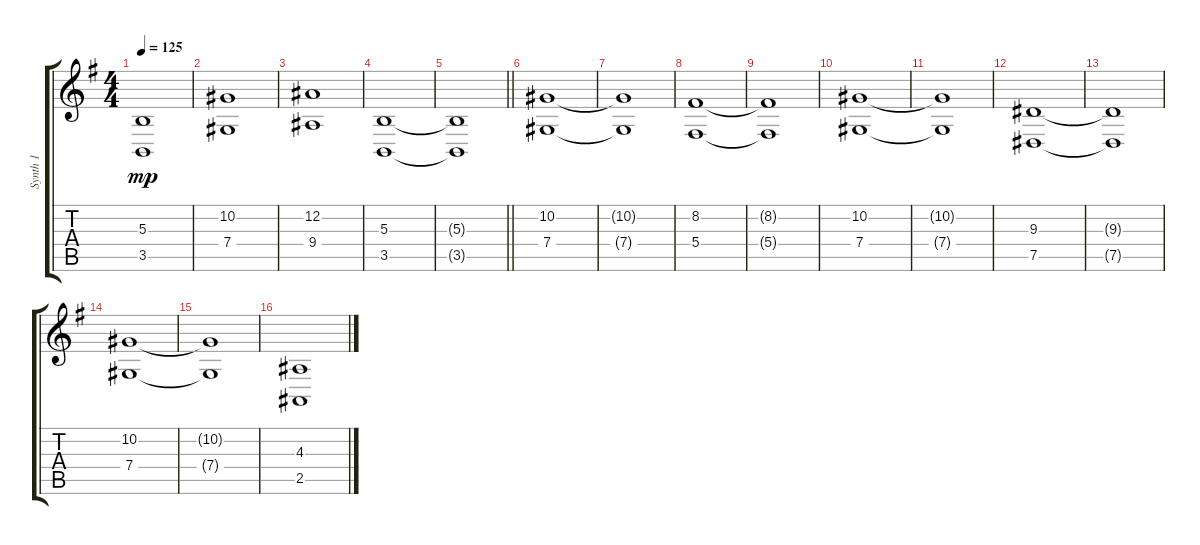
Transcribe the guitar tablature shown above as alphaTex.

\track ("Synth 1" "Synth 1") {instrument synthstrings1}
\staff {score tabs}
\tuning (Eb4 Bb3 Gb3 Db3 Ab2 Eb2) {hide}
\ts (4 4)
\tempo 125
\clef g2
\ks g
(5.3{t} 3.5{t}).1{dy mp} |
(10.2 7.4).1 |
(12.2 9.4).1 |
(5.3 3.5).1 |
\barLineRight lightlight
(5.3{t} 3.5{t}).1 |
(10.2 7.4).1 |
(10.2{t} 7.4{t}).1 |
(8.2 5.4).1 |
(8.2{t} 5.4{t}).1 |
(10.2 7.4).1 |
(10.2{t} 7.4{t}).1 |
(9.3 7.5).1 |
(9.3{t} 7.5{t}).1 |
(10.2 7.4).1 |
(10.2{t} 7.4{t}).1 |
(4.3 2.5).1
